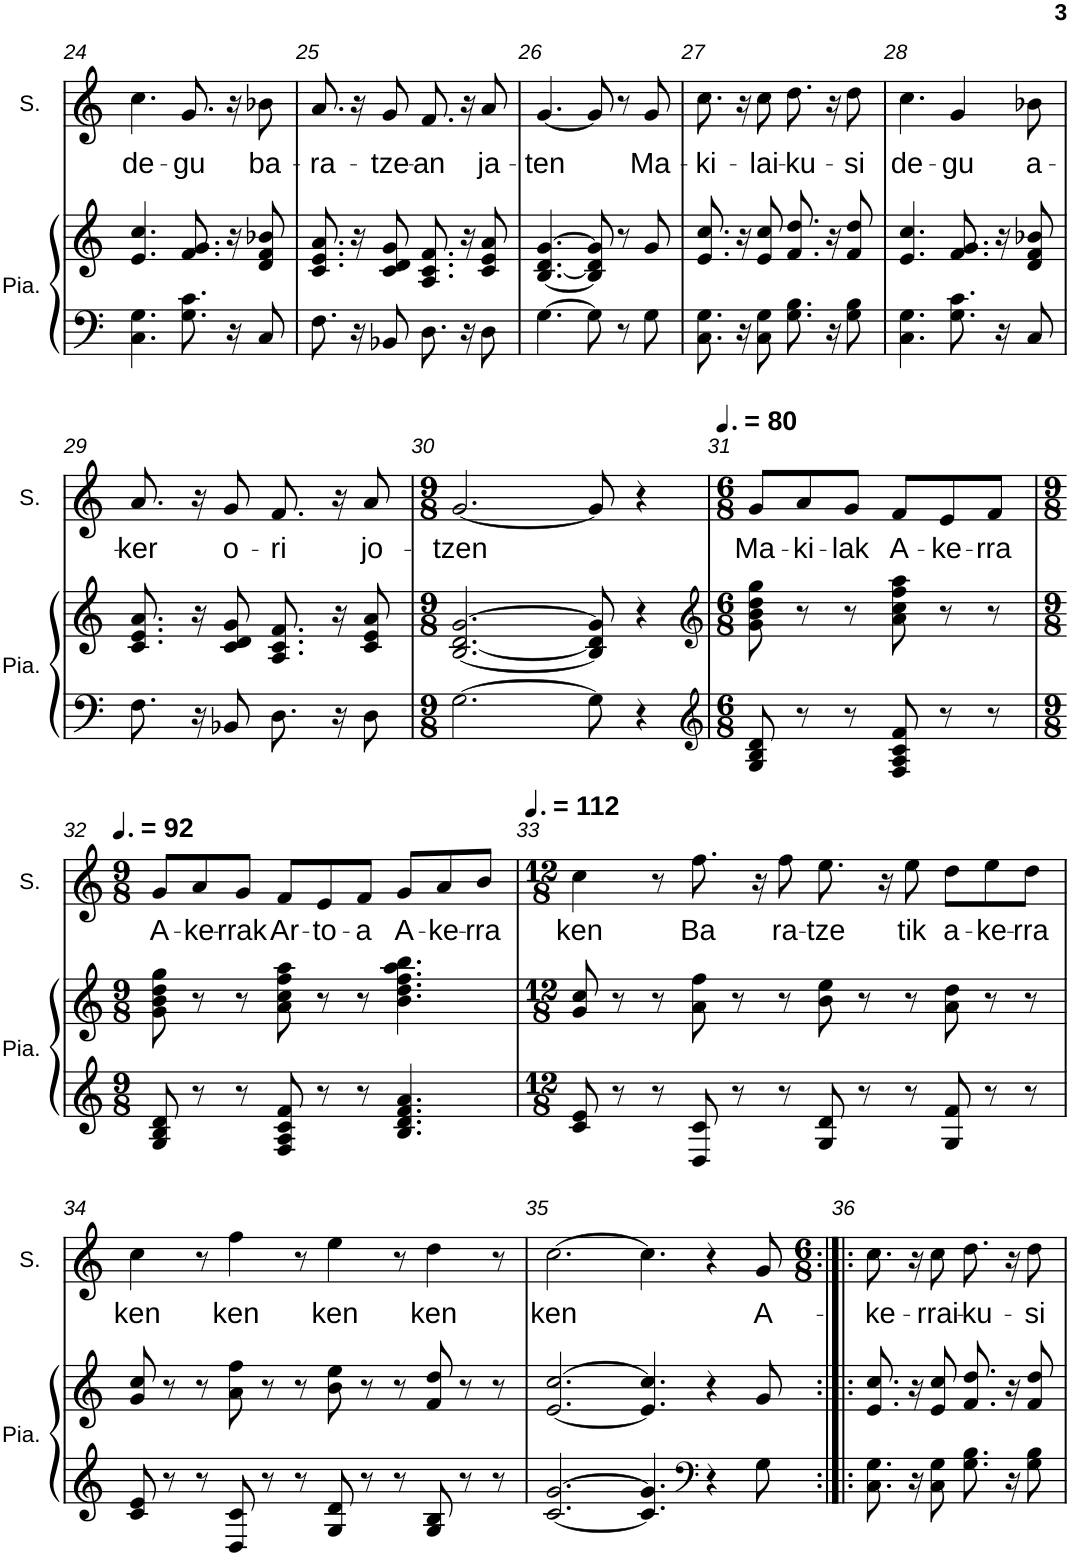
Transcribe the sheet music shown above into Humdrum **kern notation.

**kern	**kern	**kern	**text
*part2	*part2	*part1	*part1
*staff3	*staff2	*staff1	*staff1
*I"Piano	*	*I"Soprano	*
*I'Pia.	*	*I'S.	*
!!LO:PB:g=z
*clefF4	*clefG2	*clefG2	*
*k[]	*k[]	*k[]	*
*M6/8	*M6/8	*M6/8	*
=24	=24	=24	=24
!	!	!	!LO:LY:b
4.C\ 4.G\	4.e/ 4.cc/	4.cc\	de-
!	!	!	!LO:LY:b
8.G\ 8.c\	8.f/ 8.g/	8.g/	-gu
16r	16r	16r	.
!	!	!	!LO:LY:b
8C/	8d/ 8f/ 8b-X/	8b-X\	ba-
=25	=25	=25	=25
!	!	!	!LO:LY:b
8.F\	8.c/ 8.e/ 8.a/	8.a/	-ra-
16r	16r	16r	.
!	!	!	!LO:LY:b
8BB-X/	8c/ 8d/ 8g/	8g/	-tze-
!	!	!	!LO:LY:b
8.D\	8.A/ 8.c/ 8.f/	8.f/	-an
16r	16r	16r	.
!	!	!	!LO:LY:b
8D\	8c/ 8e/ 8a/	8a/	ja-
=26	=26	=26	=26
!	!	!	!LO:LY:b
[4.G\	[4.B/ [4.d/ [4.g/	[4.g/	-ten
8G\]	8B/] 8d/] 8g/]	8g/]	.
8r	8r	8r	.
!	!	!	!LO:LY:b
8G\	8g/	8g/	Ma-
=27	=27	=27	=27
!	!	!	!LO:LY:b
8.C\ 8.G\	8.e/ 8.cc/	8.cc\	-ki-
16r	16r	16r	.
!	!	!	!LO:LY:b
8C\ 8G\	8e/ 8cc/	8cc\	-lai-
!	!	!	!LO:LY:b
8.G\ 8.B\	8.f/ 8.dd/	8.dd\	-ku-
16r	16r	16r	.
!	!	!	!LO:LY:b
8G\ 8B\	8f/ 8dd/	8dd\	-si
=28	=28	=28	=28
!	!	!	!LO:LY:b
4.C\ 4.G\	4.e/ 4.cc/	4.cc\	de-
!	!	!	!LO:LY:b
8.G\ 8.c\	8.f/ 8.g/	4g/	-gu
16r	16r	.	.
!	!	!	!LO:LY:b
8C/	8d/ 8f/ 8b-X/	8b-X\	a-
!!LO:LB:g=z
=29	=29	=29	=29
!	!	!	!LO:LY:b
8.F\	8.c/ 8.e/ 8.a/	8.a/	-ker
16r	16r	16r	.
!	!	!	!LO:LY:b
8BB-X/	8c/ 8d/ 8g/	8g/	o-
!	!	!	!LO:LY:b
8.D\	8.A/ 8.c/ 8.f/	8.f/	-ri
16r	16r	16r	.
!	!	!	!LO:LY:b
8D\	8c/ 8e/ 8a/	8a/	jo-
=30	=30	=30	=30
*M9/8	*M9/8	*M9/8	*
!	!	!	!LO:LY:b
[2.G\	[2.B/ [2.d/ [2.g/	[2.g/	-tzen
8G\]	8B/] 8d/] 8g/]	8g/]	.
4r	4r	4r	.
=31	=31	=31	=31
*clefG2	*clefG2	*	*
*M6/8	*M6/8	*M6/8	*
*	*	*MM120	*
!	!	!	!LO:LY:b
8G/ 8B/ 8d/	8g\ 8b\ 8dd\ 8gg\	8g/L	Ma-
!	!	!	!LO:LY:b
8r	8r	8a/	-ki-
!	!	!	!LO:LY:b
8r	8r	8g/J	-lak
!	!	!	!LO:LY:b
8F/ 8A/ 8c/ 8f/	8a\ 8cc\ 8ff\ 8aa\	8f/L	A-
!	!	!	!LO:LY:b
8r	8r	8e/	-ke-
!	!	!	!LO:LY:b
8r	8r	8f/J	-rra
!!LO:LB:g=z
=32	=32	=32	=32
*M9/8	*M9/8	*M9/8	*
*	*	*MM138	*
!	!	!	!LO:LY:b
8G/ 8B/ 8d/	8g\ 8b\ 8dd\ 8gg\	8g/L	A-
!	!	!	!LO:LY:b
8r	8r	8a/	-ke-
!	!	!	!LO:LY:b
8r	8r	8g/J	-rrak
!	!	!	!LO:LY:b
8F/ 8A/ 8c/ 8f/	8a\ 8cc\ 8ff\ 8aa\	8f/L	Ar-
!	!	!	!LO:LY:b
8r	8r	8e/	-to-
!	!	!	!LO:LY:b
8r	8r	8f/J	-a
!	!	!	!LO:LY:b
4.B/ 4.d/ 4.f/ 4.a/	4.b\ 4.dd\ 4.ff\ 4.aa\ 4.bb\	8g/L	A-
!	!	!	!LO:LY:b
.	.	8a/	-ke-
!	!	!	!LO:LY:b
.	.	8b/J	-rra
=33	=33	=33	=33
*M12/8	*M12/8	*M12/8	*
*	*	*MM168	*
!	!	!	!LO:LY:b
8c/ 8e/	8g/ 8cc/	4cc\	ken
8r	8r	.	.
8r	8r	8r	.
!	!	!	!LO:LY:b
8D/ 8c/	8a\ 8ff\	8.ff\	Ba
8r	8r	.	.
.	.	16r	.
!	!	!	!LO:LY:b
8r	8r	8ff\	-ra-
!	!	!	!LO:LY:b
8G/ 8d/	8b\ 8ee\	8.ee\	-tze
8r	8r	.	.
.	.	16r	.
!	!	!	!LO:LY:b
8r	8r	8ee\	-tik
!	!	!	!LO:LY:b
8G/ 8f/	8a\ 8dd\	8dd\L	a-
!	!	!	!LO:LY:b
8r	8r	8ee\	-ke-
!	!	!	!LO:LY:b
8r	8r	8dd\J	-rra
!!LO:LB:g=z
=34	=34	=34	=34
!	!	!	!LO:LY:b
8c/ 8e/	8g/ 8cc/	4cc\	ken
8r	8r	.	.
8r	8r	8r	.
!	!	!	!LO:LY:b
8D/ 8c/	8a\ 8ff\	4ff\	ken
8r	8r	.	.
8r	8r	8r	.
!	!	!	!LO:LY:b
8G/ 8d/	8b\ 8ee\	4ee\	ken
8r	8r	.	.
8r	8r	8r	.
!	!	!	!LO:LY:b
8G/ 8B/	8f/ 8dd/	4dd\	ken
8r	8r	.	.
8r	8r	8r	.
=35	=35	=35	=35
!	!	!	!LO:LY:b
[2.c/ [2.g/	[2.e/ [2.cc/	[2.cc\	ken
4.c/] 4.g/]	4.e/] 4.cc/]	4.cc\]	.
*clefF4	*	*	*
4r	4r	4r	.
!	!	!	!LO:LY:b
8G\	8g/	8g/	A-
=36:|!|:	=36:|!|:	=36:|!|:	=36:|!|:
!	!	!	!LO:LY:b
8.C\ 8.G\	8.e/ 8.cc/	8.cc\	-ke-
16r	16r	16r	.
!	!	!	!LO:LY:b
8C\ 8G\	8e/ 8cc/	8cc\	-rrai-
!	!	!	!LO:LY:b
8.G\ 8.B\	8.f/ 8.dd/	8.dd\	-ku-
16r	16r	16r	.
!	!	!	!LO:LY:b
8G\ 8B\	8f/ 8dd/	8dd\	-si
=	=	=	=
*-	*-	*-	*-
